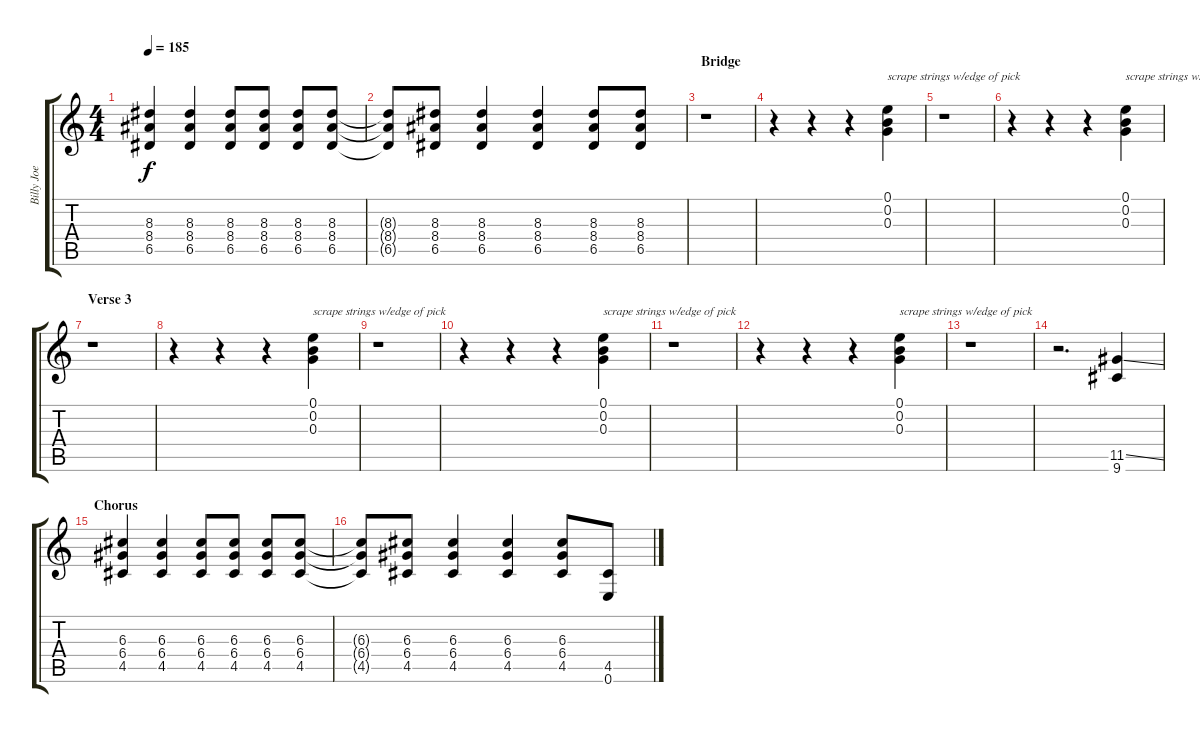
\track ("Billy Joe Distortion 2" "Billy Joe ") {instrument distortionguitar}
\staff {score tabs}
\tuning (E4 B3 G3 D3 A2 E2) {hide}
\ts (4 4)
\tempo 185
\clef g2
\ks c
(8.3 8.4 6.5).4{dy f} (8.3 8.4 6.5).4 (8.3 8.4 6.5).8 (8.3 8.4 6.5).8 (8.3 8.4 6.5).8 (8.3 8.4 6.5).8 |
(8.3{t} 8.4{t} 6.5{t}).8 (8.3 8.4 6.5).8 (8.3 8.4 6.5).4 (8.3 8.4 6.5).4 (8.3 8.4 6.5).8 (8.3 8.4 6.5).8 |
\section ("" "Bridge")
r.1 |
r.4 r.4 r.4 (0.1 0.2 0.3).4{txt "scrape strings w/edge of pick"} |
r.1 |
r.4 r.4 r.4 (0.1 0.2 0.3).4{txt "scrape strings w/edge of pick"} |
\section ("" "Verse 3")
r.1 |
r.4 r.4 r.4 (0.1 0.2 0.3).4{txt "scrape strings w/edge of pick"} |
r.1 |
r.4 r.4 r.4 (0.1 0.2 0.3).4{txt "scrape strings w/edge of pick"} |
r.1 |
r.4 r.4 r.4 (0.1 0.2 0.3).4{txt "scrape strings w/edge of pick"} |
r.1 |
r.2{d} (11.5{ss} 9.6).4 |
\section ("" "Chorus")
(6.3 6.4 4.5).4 (6.3 6.4 4.5).4 (6.3 6.4 4.5).8 (6.3 6.4 4.5).8 (6.3 6.4 4.5).8 (6.3 6.4 4.5).8 |
(6.3{t} 6.4{t} 4.5{t}).8 (6.3 6.4 4.5).8 (6.3 6.4 4.5).4 (6.3 6.4 4.5).4 (6.3 6.4 4.5).8 (4.5 0.6).8
